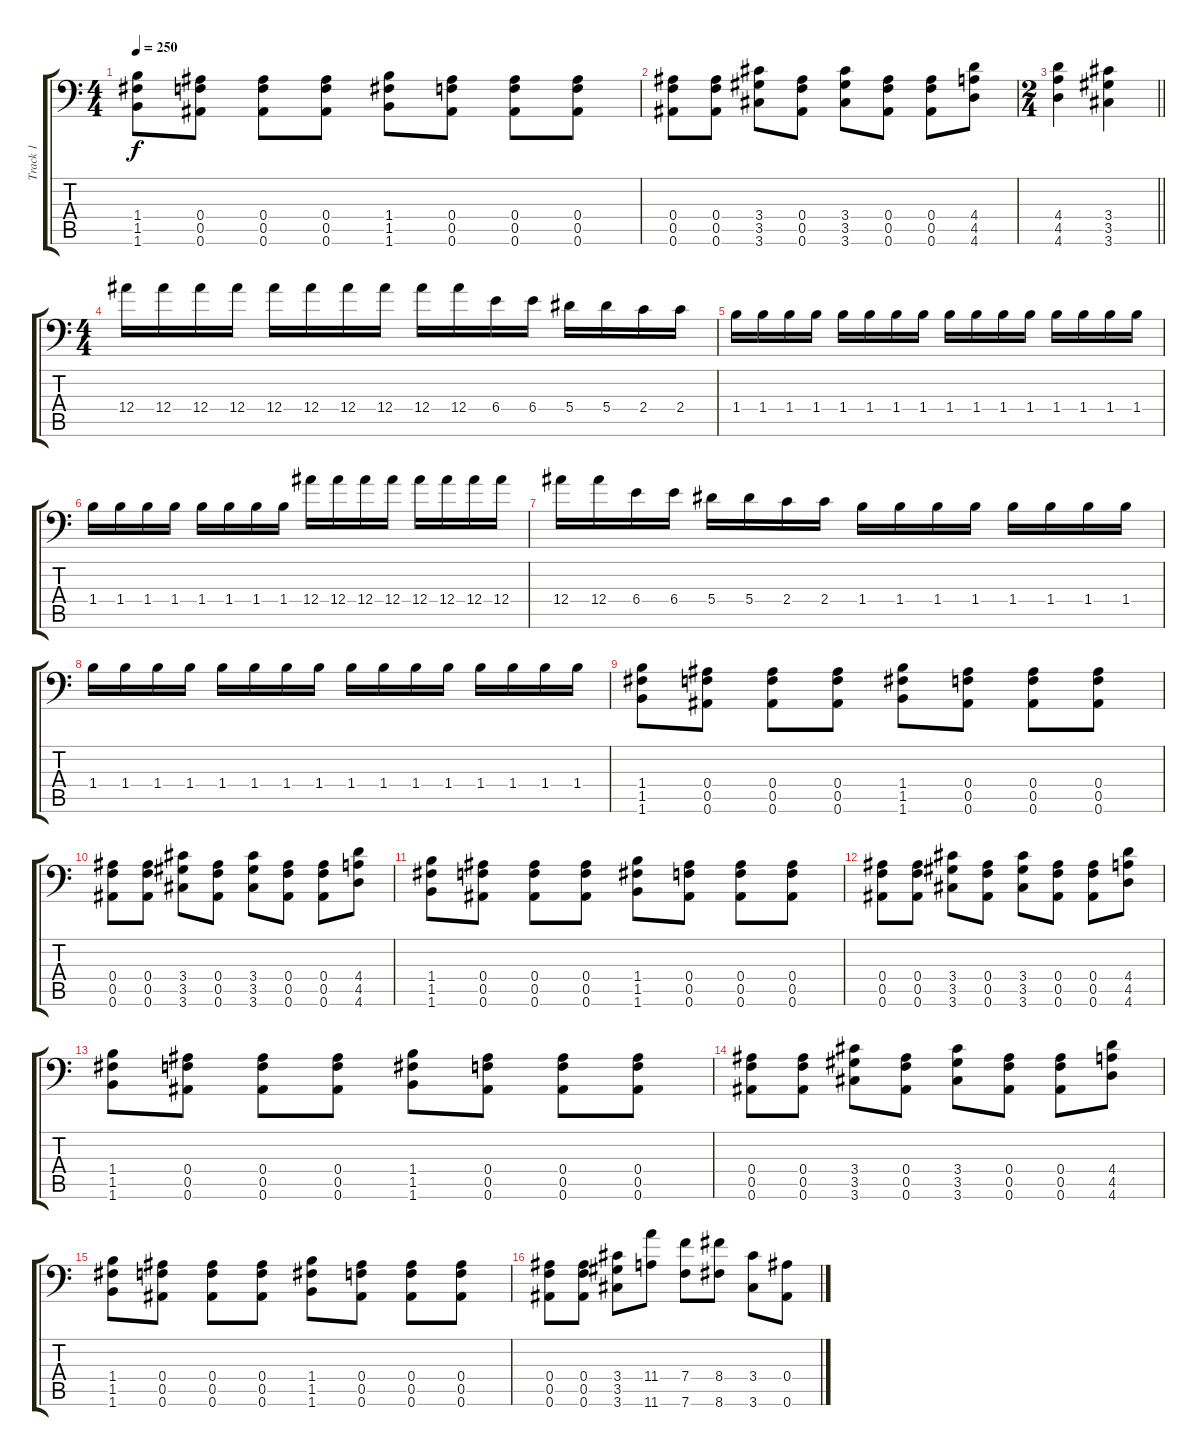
\track ("Track 1" "Track 1") {instrument distortionguitar}
\staff {score tabs}
\tuning (C4 G3 Eb3 Bb2 F2 Bb1) {hide}
\ts (4 4)
\tempo 250
\clef f4
\ks c
(1.4 1.5 1.6).8{dy f} (0.4 0.5 0.6).8 (0.4 0.5 0.6).8 (0.4 0.5 0.6).8 (1.4 1.5 1.6).8 (0.4 0.5 0.6).8 (0.4 0.5 0.6).8 (0.4 0.5 0.6).8 |
(0.4 0.5 0.6).8 (0.4 0.5 0.6).8 (3.4 3.5 3.6).8 (0.4 0.5 0.6).8 (3.4 3.5 3.6).8 (0.4 0.5 0.6).8 (0.4 0.5 0.6).8 (4.4 4.5 4.6).8 |
\ts (2 4)
\barLineRight lightlight
(4.4 4.5 4.6).4 (3.4 3.5 3.6).4 |
\ts (4 4)
12.4.16 12.4.16 12.4.16 12.4.16 12.4.16 12.4.16 12.4.16 12.4.16 12.4.16 12.4.16 6.4.16 6.4.16 5.4.16 5.4.16 2.4.16 2.4.16 |
1.4.16 1.4.16 1.4.16 1.4.16 1.4.16 1.4.16 1.4.16 1.4.16 1.4.16 1.4.16 1.4.16 1.4.16 1.4.16 1.4.16 1.4.16 1.4.16 |
1.4.16 1.4.16 1.4.16 1.4.16 1.4.16 1.4.16 1.4.16 1.4.16 12.4.16 12.4.16 12.4.16 12.4.16 12.4.16 12.4.16 12.4.16 12.4.16 |
12.4.16 12.4.16 6.4.16 6.4.16 5.4.16 5.4.16 2.4.16 2.4.16 1.4.16 1.4.16 1.4.16 1.4.16 1.4.16 1.4.16 1.4.16 1.4.16 |
1.4.16 1.4.16 1.4.16 1.4.16 1.4.16 1.4.16 1.4.16 1.4.16 1.4.16 1.4.16 1.4.16 1.4.16 1.4.16 1.4.16 1.4.16 1.4.16 |
(1.4 1.5 1.6).8 (0.4 0.5 0.6).8 (0.4 0.5 0.6).8 (0.4 0.5 0.6).8 (1.4 1.5 1.6).8 (0.4 0.5 0.6).8 (0.4 0.5 0.6).8 (0.4 0.5 0.6).8 |
(0.4 0.5 0.6).8 (0.4 0.5 0.6).8 (3.4 3.5 3.6).8 (0.4 0.5 0.6).8 (3.4 3.5 3.6).8 (0.4 0.5 0.6).8 (0.4 0.5 0.6).8 (4.4 4.5 4.6).8 |
(1.4 1.5 1.6).8 (0.4 0.5 0.6).8 (0.4 0.5 0.6).8 (0.4 0.5 0.6).8 (1.4 1.5 1.6).8 (0.4 0.5 0.6).8 (0.4 0.5 0.6).8 (0.4 0.5 0.6).8 |
(0.4 0.5 0.6).8 (0.4 0.5 0.6).8 (3.4 3.5 3.6).8 (0.4 0.5 0.6).8 (3.4 3.5 3.6).8 (0.4 0.5 0.6).8 (0.4 0.5 0.6).8 (4.4 4.5 4.6).8 |
(1.4 1.5 1.6).8 (0.4 0.5 0.6).8 (0.4 0.5 0.6).8 (0.4 0.5 0.6).8 (1.4 1.5 1.6).8 (0.4 0.5 0.6).8 (0.4 0.5 0.6).8 (0.4 0.5 0.6).8 |
(0.4 0.5 0.6).8 (0.4 0.5 0.6).8 (3.4 3.5 3.6).8 (0.4 0.5 0.6).8 (3.4 3.5 3.6).8 (0.4 0.5 0.6).8 (0.4 0.5 0.6).8 (4.4 4.5 4.6).8 |
(1.4 1.5 1.6).8 (0.4 0.5 0.6).8 (0.4 0.5 0.6).8 (0.4 0.5 0.6).8 (1.4 1.5 1.6).8 (0.4 0.5 0.6).8 (0.4 0.5 0.6).8 (0.4 0.5 0.6).8 |
(0.4 0.5 0.6).8 (0.4 0.5 0.6).8 (3.4 3.5 3.6).8 (11.4 11.6).8 (7.4 7.6).8 (8.4 8.6).8 (3.4 3.6).8 (0.4 0.6).8
